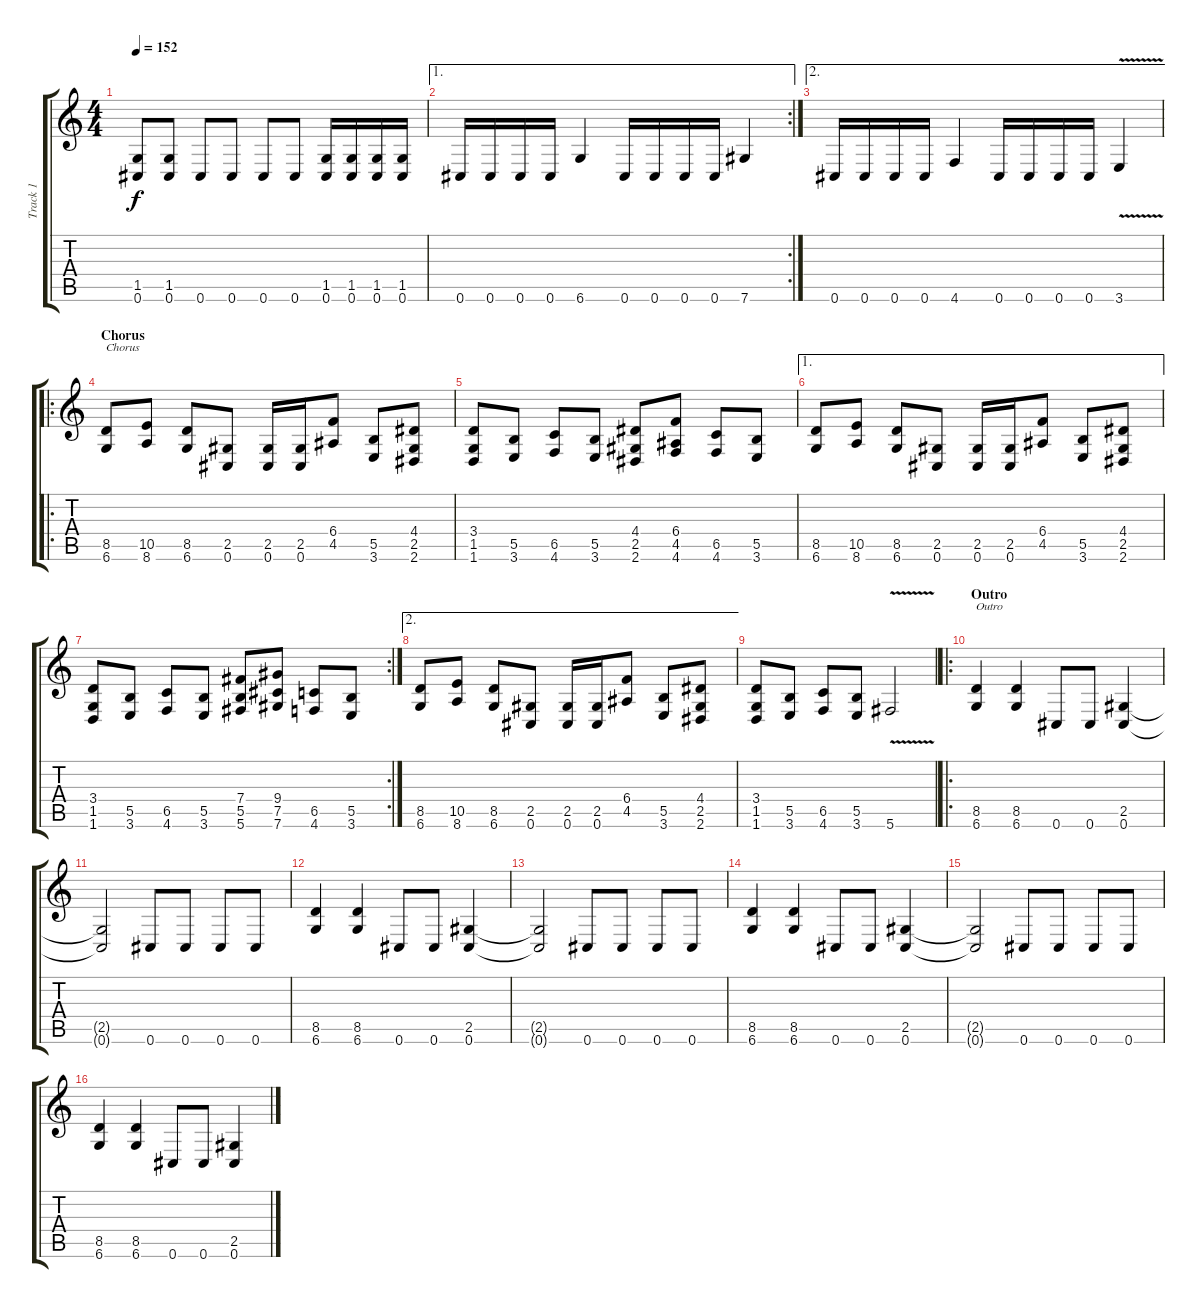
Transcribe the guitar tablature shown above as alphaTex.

\track ("Track 1" "Track 1") {instrument distortionguitar}
\staff {score tabs}
\tuning (Db4 Ab3 E3 B2 Gb2 Db2) {hide}
\ts (4 4)
\tempo 152
\clef g2
\ks c
(1.5 0.6).8{dy f} (1.5 0.6).8 0.6.8 0.6.8 0.6.8 0.6.8 (1.5 0.6).16 (1.5 0.6).16 (1.5 0.6).16 (1.5 0.6).16 |
\ae 1
\rc 2
0.6.16 0.6.16 0.6.16 0.6.16 6.6.4 0.6.16 0.6.16 0.6.16 0.6.16 7.6.4 |
\ae 2
0.6.16 0.6.16 0.6.16 0.6.16 4.6.4 0.6.16 0.6.16 0.6.16 0.6.16 3.6{v}.4 |
\ro
\section ("" "Chorus")
(8.5 6.6).8{txt "Chorus"} (10.5 8.6).8 (8.5 6.6).8 (2.5 0.6).8 (2.5 0.6).16 (2.5 0.6).16 (6.4 4.5).8 (5.5 3.6).8 (4.4 2.5 2.6).8 |
(3.4 1.5 1.6).8 (5.5 3.6).8 (6.5 4.6).8 (5.5 3.6).8 (4.4 2.5 2.6).8 (6.4 4.5 4.6).8 (6.5 4.6).8 (5.5 3.6).8 |
\ae 1
(8.5 6.6).8 (10.5 8.6).8 (8.5 6.6).8 (2.5 0.6).8 (2.5 0.6).16 (2.5 0.6).16 (6.4 4.5).8 (5.5 3.6).8 (4.4 2.5 2.6).8 |
\rc 2
(3.4 1.5 1.6).8 (5.5 3.6).8 (6.5 4.6).8 (5.5 3.6).8 (7.4 5.5 5.6).8 (9.4 7.5 7.6).8 (6.5 4.6).8 (5.5 3.6).8 |
\ae 2
(8.5 6.6).8 (10.5 8.6).8 (8.5 6.6).8 (2.5 0.6).8 (2.5 0.6).16 (2.5 0.6).16 (6.4 4.5).8 (5.5 3.6).8 (4.4 2.5 2.6).8 |
(3.4 1.5 1.6).8 (5.5 3.6).8 (6.5 4.6).8 (5.5 3.6).8 5.6{v}.2 |
\ro
\section ("" "Outro")
(8.5 6.6).4{txt "Outro"} (8.5 6.6).4 0.6.8 0.6.8 (2.5 0.6).4 |
(2.5{t} 0.6{t}).2 0.6.8 0.6.8 0.6.8 0.6.8 |
(8.5 6.6).4 (8.5 6.6).4 0.6.8 0.6.8 (2.5 0.6).4 |
(2.5{t} 0.6{t}).2 0.6.8 0.6.8 0.6.8 0.6.8 |
(8.5 6.6).4 (8.5 6.6).4 0.6.8 0.6.8 (2.5 0.6).4 |
(2.5{t} 0.6{t}).2 0.6.8 0.6.8 0.6.8 0.6.8 |
(8.5 6.6).4 (8.5 6.6).4 0.6.8 0.6.8 (2.5 0.6).4
